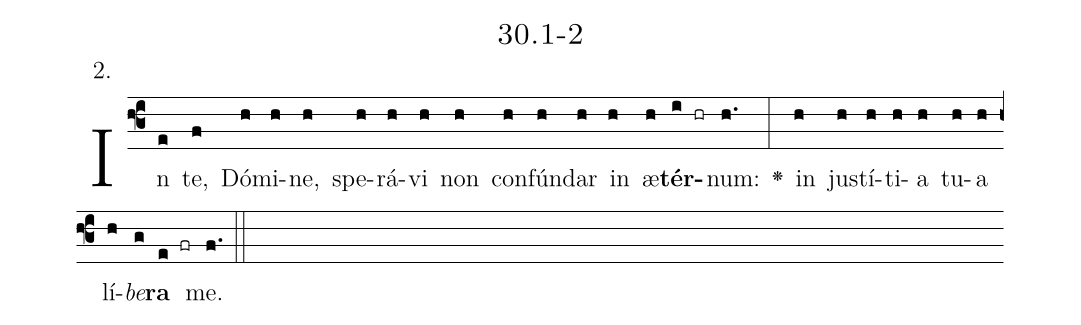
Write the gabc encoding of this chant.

name: 30.1-2;
annotation: 2.;
%%
(f3)In(e) te,(f) Dó(h)mi(h)ne,(h) spe(h)rá(h)vi(h) non(h) con(h)fún(h)dar(h) in(h) æ(h)<b>tér</b>(i hr)num:(h.) <v>\greheightstar</v>(:) in(h) jus(h)tí(h)ti(h)a(h) tu(h)a(h) lí(h)<i>be</i>(g)<b>ra</b>(e fr) me.(f.) (::)


%E(h) u(h) o(h) u(g) a(e) e.(f.) (::)
